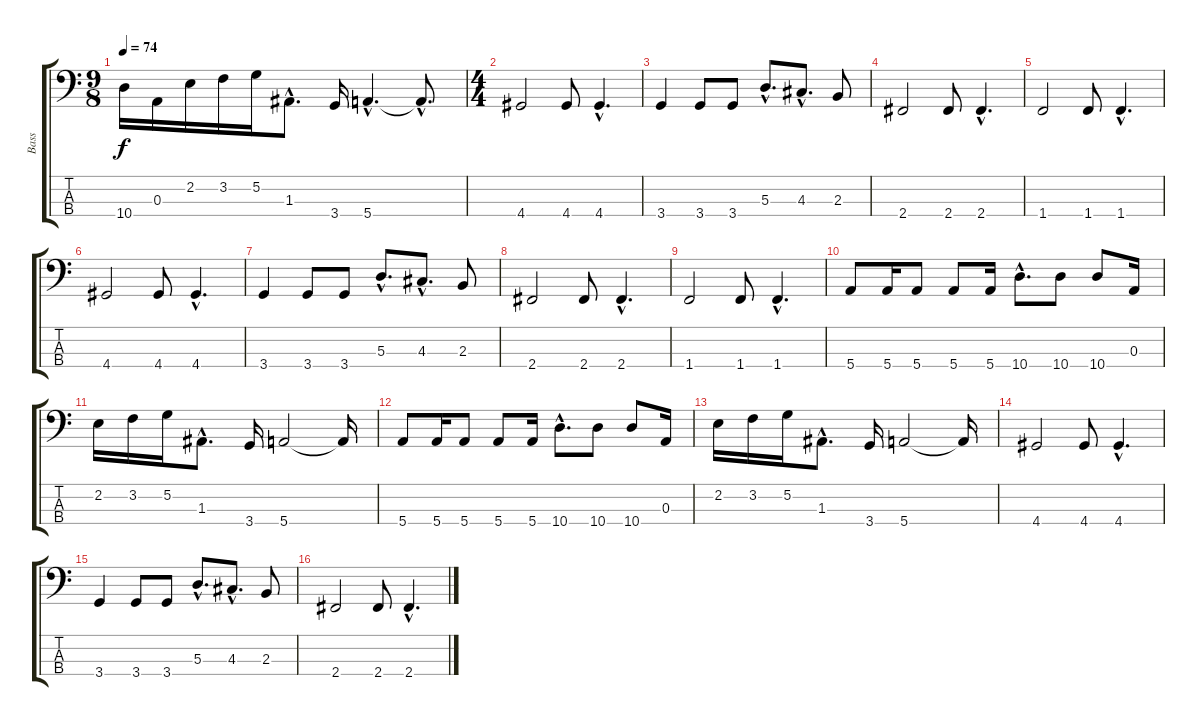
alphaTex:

\track ("Bass" "Bass") {instrument fretlessbass}
\staff {score tabs}
\tuning (G2 D2 A1 E1) {hide}
\ts (9 8)
\tempo 74
\clef f4
\ks c
10.4{t}.16{dy f} 0.3.16 2.2.16 3.2.16 5.2.16 1.3{hac}.8{d} 3.4.16 5.4{hac}.4{d} 5.4{hac t}.8{d} |
\ts (4 4)
4.4.2 4.4.8 4.4{hac}.4{d} |
3.4.4 3.4.8 3.4.8 5.3{hac}.8{d} 4.3{hac}.8{d} 2.3.8 |
2.4.2 2.4.8 2.4{hac}.4{d} |
1.4.2 1.4.8 1.4{hac}.4{d} |
4.4.2 4.4.8 4.4{hac}.4{d} |
3.4.4 3.4.8 3.4.8 5.3{hac}.8{d} 4.3{hac}.8{d} 2.3.8 |
2.4.2 2.4.8 2.4{hac}.4{d} |
1.4.2 1.4.8 1.4{hac}.4{d} |
5.4.8 5.4.16 5.4.8 5.4.8 5.4.16 10.4{hac}.8{d} 10.4.8 10.4.8 0.3.16 |
2.2.16 3.2.16 5.2.16 1.3{hac}.8{d} 3.4.16 5.4.2 5.4{t}.16 |
5.4.8 5.4.16 5.4.8 5.4.8 5.4.16 10.4{hac}.8{d} 10.4.8 10.4.8 0.3.16 |
2.2.16 3.2.16 5.2.16 1.3{hac}.8{d} 3.4.16 5.4.2 5.4{t}.16 |
4.4.2 4.4.8 4.4{hac}.4{d} |
3.4.4 3.4.8 3.4.8 5.3{hac}.8{d} 4.3{hac}.8{d} 2.3.8 |
2.4.2 2.4.8 2.4{hac}.4{d}
